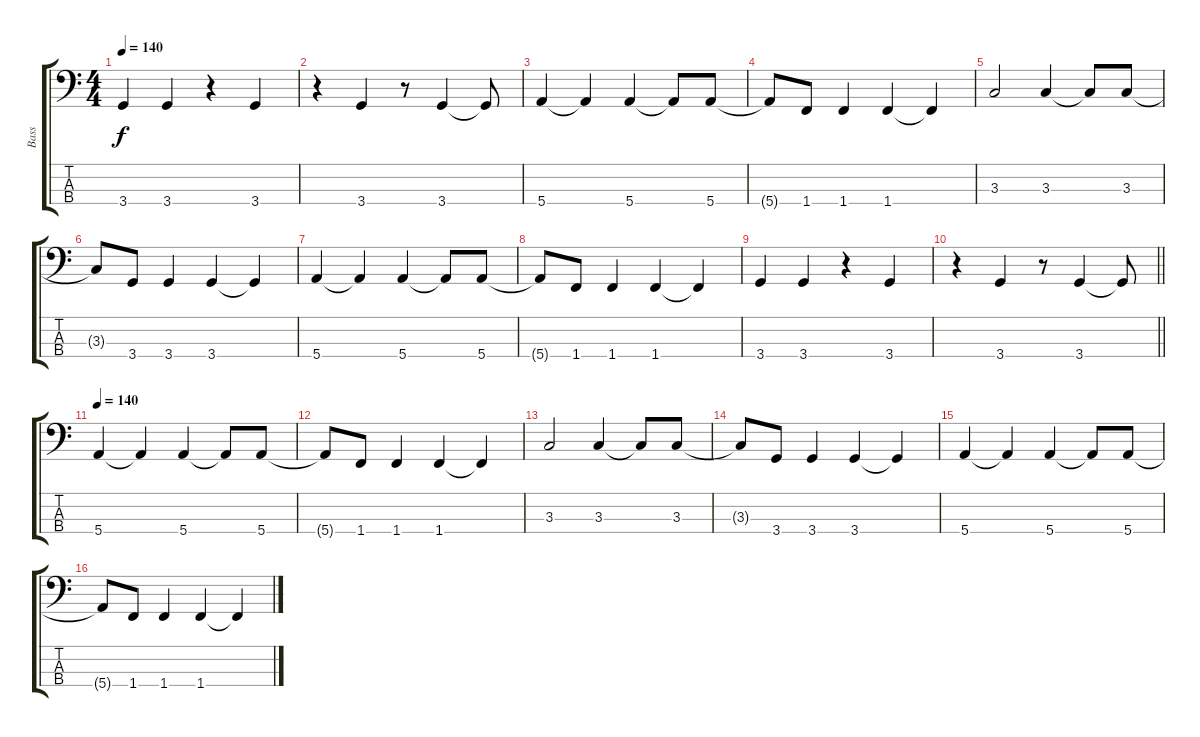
\track ("Bass" "Bass") {instrument electricbassfinger}
\staff {score tabs}
\tuning (G2 D2 A1 E1) {hide}
\ts (4 4)
\tempo 140
\clef f4
\ks c
3.4.4{dy f} 3.4.4 r.4 3.4.4 |
r.4 3.4.4 r.8 3.4.4 3.4{t}.8 |
5.4.4 5.4{t}.4 5.4.4 5.4{t}.8 5.4.8 |
5.4{t}.8 1.4.8 1.4.4 1.4.4 1.4{t}.4 |
3.3.2 3.3.4 3.3{t}.8 3.3.8 |
3.3{t}.8 3.4.8 3.4.4 3.4.4 3.4{t}.4 |
5.4.4 5.4{t}.4 5.4.4 5.4{t}.8 5.4.8 |
5.4{t}.8 1.4.8 1.4.4 1.4.4 1.4{t}.4 |
3.4.4 3.4.4 r.4 3.4.4 |
\barLineRight lightlight
r.4 3.4.4 r.8 3.4.4 3.4{t}.8 |
\tempo 140
5.4.4 5.4{t}.4 5.4.4 5.4{t}.8 5.4.8 |
5.4{t}.8 1.4.8 1.4.4 1.4.4 1.4{t}.4 |
3.3.2 3.3.4 3.3{t}.8 3.3.8 |
3.3{t}.8 3.4.8 3.4.4 3.4.4 3.4{t}.4 |
5.4.4 5.4{t}.4 5.4.4 5.4{t}.8 5.4.8 |
5.4{t}.8 1.4.8 1.4.4 1.4.4 1.4{t}.4
